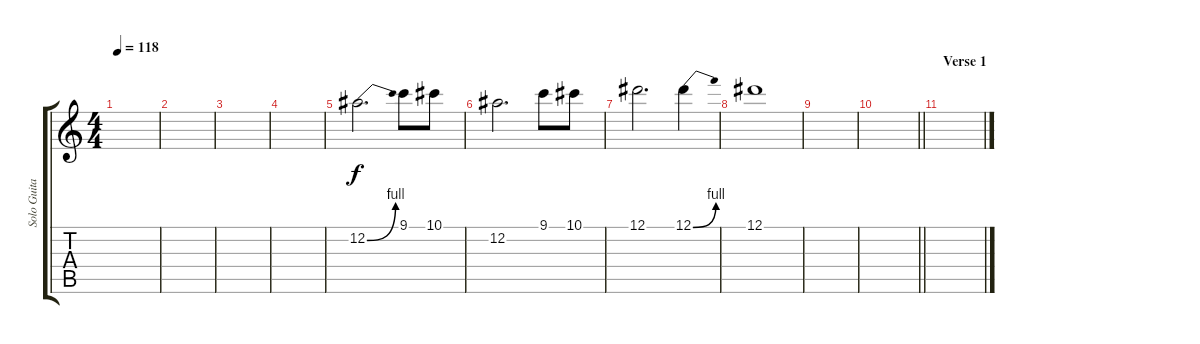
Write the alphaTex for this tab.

\track ("Solo Guitar" "Solo Guita") {instrument distortionguitar}
\staff {score tabs}
\tuning (Eb4 Bb3 Gb3 Db3 Ab2 Eb2) {hide}
\ts (4 4)
\tempo 118
\clef g2
\ks c
|
|
|
|
12.2{be (bend 0 0 60 4)}.2{d} 9.1.8 10.1.8 |
12.2.2{d} 9.1.8 10.1.8 |
12.1.2{d} 12.1{be (bend 0 0 60 4)}.4 |
12.1.1 |
|
\barLineRight lightlight
|
\section ("" "Verse 1")
